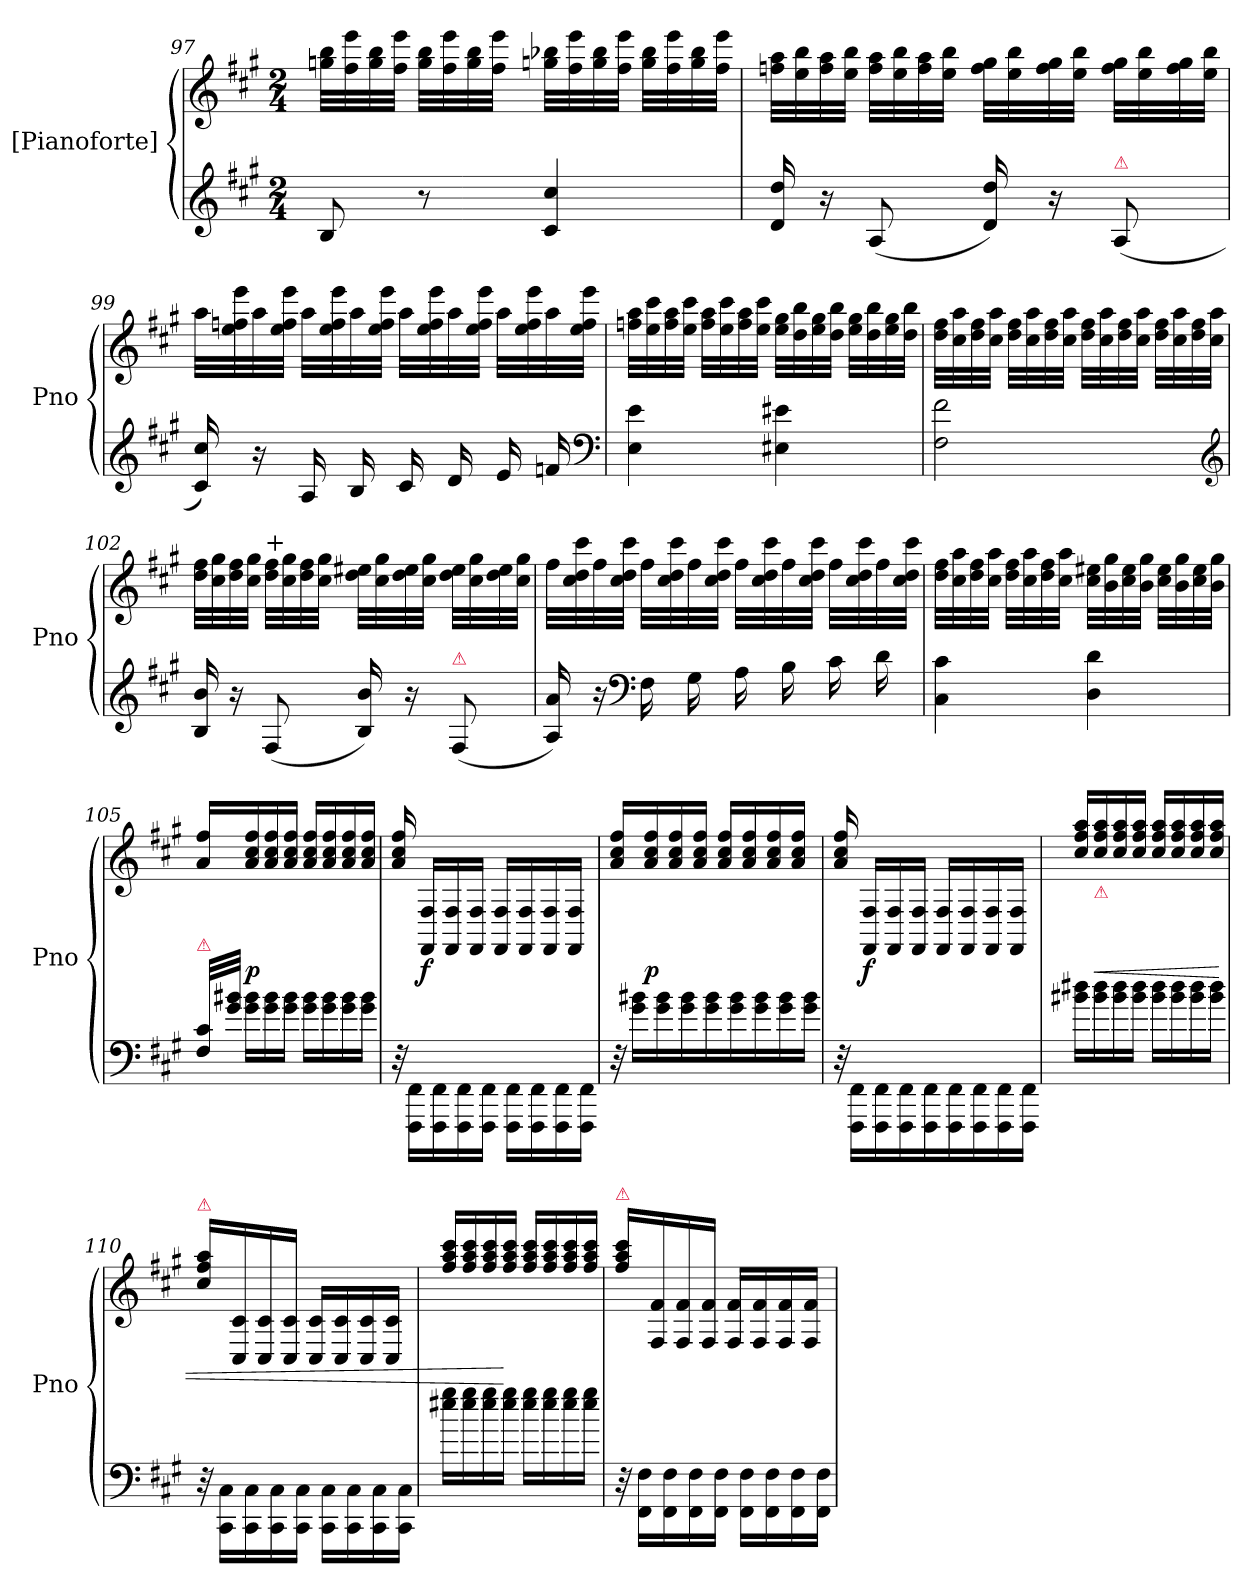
**kern	**kern	**dynam
*part2	*part1	*part1
*staff2	*staff1	*staff1
*	*I"[Pianoforte]	*
*	*I'Pno	*
*clefG2	*clefG2	*
*k[f#c#g#]	*k[f#c#g#]	*
*M2/4	*M2/4	*
=97	=97	=97
8B/	32ggn\ 32bb\LLL	.
.	32ff#\ 32eee\	.
.	32gg\ 32bb\	.
.	32ff#\ 32eee\JJJ	.
8r	32gg\ 32bb\LLL	.
.	32ff#\ 32eee\	.
.	32gg\ 32bb\	.
.	32ff#\ 32eee\JJJ	.
4c#/ 4cc#/	32ggn\ 32bb-X\LLL	.
.	32ff#\ 32eee\	.
.	32gg\ 32bb-\	.
.	32ff#\ 32eee\JJJ	.
.	32gg\ 32bb-\LLL	.
.	32ff#\ 32eee\	.
.	32gg\ 32bb-\	.
.	32ff#\ 32eee\JJJ	.
=98	=98	=98
16d/ 16dd/	32ffn\ 32aa\LLL	.
.	32ee\ 32bb\	.
16r	32ff\ 32aa\	.
.	32ee\ 32bb\JJJ	.
(8A/	32ff\ 32aa\LLL	.
.	32ee\ 32bb\	.
.	32ff\ 32aa\	.
.	32ee\ 32bb\JJJ	.
16d/ 16dd/)	32ff\ 32gg#\LLL	.
.	32ee\ 32bb\	.
16r	32ff\ 32gg#\	.
.	32ee\ 32bb\JJJ	.
!LO:TX:a:color=crimson:t=⚠	!	!
(8A/	32ff\ 32gg#\LLL	.
.	32ee\ 32bb\	.
.	32ff\ 32gg#\	.
.	32ee\ 32bb\JJJ	.
=99	=99	=99
16c#/ 16cc#/)	32aa\LLL	.
.	32ee\ 32ffn\ 32eee\	.
16r	32aa\	.
.	32ee\ 32ff\ 32eee\JJJ	.
16A/	32aa\LLL	.
.	32ee\ 32ff\ 32eee\	.
16B/	32aa\	.
.	32ee\ 32ff\ 32eee\JJJ	.
16c#/	32aa\LLL	.
.	32ee\ 32ff\ 32eee\	.
16d/	32aa\	.
.	32ee\ 32ff\ 32eee\JJJ	.
16e/	32aa\LLL	.
.	32ee\ 32ff\ 32eee\	.
16fn/	32aa\	.
.	32ee\ 32ff\ 32eee\JJJ	.
*clefF4	*	*
=100	=100	=100
4E\ 4e\	32ffn\ 32aa\LLL	.
.	32ee\ 32ccc#\	.
.	32ff\ 32aa\	.
.	32ee\ 32ccc#\JJJ	.
.	32ff\ 32aa\LLL	.
.	32ee\ 32ccc#\	.
.	32ff\ 32aa\	.
.	32ee\ 32ccc#\JJJ	.
4E#X\ 4e#X\	32ee\ 32gg#\LLL	.
.	32dd\ 32bb\	.
.	32ee\ 32gg#\	.
.	32dd\ 32bb\JJJ	.
.	32ee\ 32gg#\LLL	.
.	32dd\ 32bb\	.
.	32ee\ 32gg#\	.
.	32dd\ 32bb\JJJ	.
=101	=101	=101
2F#\ 2f#\	32dd\ 32ff#\LLL	.
.	32cc#\ 32aa\	.
.	32dd\ 32ff#\	.
.	32cc#\ 32aa\JJJ	.
.	32dd\ 32ff#\LLL	.
.	32cc#\ 32aa\	.
.	32dd\ 32ff#\	.
.	32cc#\ 32aa\JJJ	.
.	32dd\ 32ff#\LLL	.
.	32cc#\ 32aa\	.
.	32dd\ 32ff#\	.
.	32cc#\ 32aa\JJJ	.
.	32dd\ 32ff#\LLL	.
.	32cc#\ 32aa\	.
.	32dd\ 32ff#\	.
.	32cc#\ 32aa\JJJ	.
*clefG2	*	*
=102	=102	=102
16B/ 16b/	32dd\ 32ff#\LLL	.
.	32cc#\ 32gg#\	.
16r	32dd\ 32ff#\	.
.	32cc#\ 32gg#\JJJ	.
!	!LO:TX:a:t=+	!
(8F#/	32dd\ 32ff#\LLL	.
.	32cc#\ 32gg#\	.
.	32dd\ 32ff#\	.
.	32cc#\ 32gg#\JJJ	.
16B/ 16b/)	32dd\ 32ee#X\LLL	.
.	32cc#\ 32gg#\	.
16r	32dd\ 32ee#\	.
.	32cc#\ 32gg#\JJJ	.
!LO:TX:a:color=crimson:t=⚠	!	!
(8F#/	32dd\ 32ee#\LLL	.
.	32cc#\ 32gg#\	.
.	32dd\ 32ee#\	.
.	32cc#\ 32gg#\JJJ	.
=103	=103	=103
16A/ 16a/)	32ff#\LLL	.
.	32cc#\ 32dd\ 32ccc#\	.
16r	32ff#\	.
.	32cc#\ 32dd\ 32ccc#\JJJ	.
*clefF4	*	*
16F#\	32ff#\LLL	.
.	32cc#\ 32dd\ 32ccc#\	.
16G#\	32ff#\	.
.	32cc#\ 32dd\ 32ccc#\JJJ	.
16A\	32ff#\LLL	.
.	32cc#\ 32dd\ 32ccc#\	.
16B\	32ff#\	.
.	32cc#\ 32dd\ 32ccc#\JJJ	.
16c#\	32ff#\LLL	.
.	32cc#\ 32dd\ 32ccc#\	.
16d\	32ff#\	.
.	32cc#\ 32dd\ 32ccc#\JJJ	.
=104	=104	=104
4C#\ 4c#\	32dd\ 32ff#\LLL	.
.	32cc#\ 32aa\	.
.	32dd\ 32ff#\	.
.	32cc#\ 32aa\JJJ	.
.	32dd\ 32ff#\LLL	.
.	32cc#\ 32aa\	.
.	32dd\ 32ff#\	.
.	32cc#\ 32aa\JJJ	.
4D\ 4d\	32cc#\ 32ee#X\LLL	.
.	32b\ 32gg#\	.
.	32cc#\ 32ee#\	.
.	32b\ 32gg#\JJJ	.
.	32cc#\ 32ee#\LLL	.
.	32b\ 32gg#\	.
.	32cc#\ 32ee#\	.
.	32b\ 32gg#\JJJ	.
=105	=105	=105
!LO:TX:a:color=crimson:t=⚠	!	!
32F#/ 32c#/LLL	16a/ 16ff#/LL	.
32g#\ 32b#X\JJJ	.	.
16g#\ 16b#\LL	16a/ 16cc#/ 16ff#/	p
16g#\ 16b#\	16a/ 16cc#/ 16ff#/	.
16g#\ 16b#\JJ	16a/ 16cc#/ 16ff#/JJ	.
16g#\ 16b#\LL	16a/ 16cc#/ 16ff#/LL	.
16g#\ 16b#\	16a/ 16cc#/ 16ff#/	.
16g#\ 16b#\	16a/ 16cc#/ 16ff#/	.
16g#\ 16b#\JJ	16a/ 16cc#/ 16ff#/JJ	.
=106	=106	=106
32r	16a/ 16cc#/ 16ff#/	.
16FFF#\ 16FF#\LL	.	.
.	16FF#/ 16F#/LL	f
16FFF#\ 16FF#\	.	.
.	16FF#/ 16F#/	.
16FFF#\ 16FF#\	.	.
.	16FF#/ 16F#/JJ	.
16FFF#\ 16FF#\JJ	.	.
.	16FF#/ 16F#/LL	.
16FFF#\ 16FF#\LL	.	.
.	16FF#/ 16F#/	.
16FFF#\ 16FF#\	.	.
.	16FF#/ 16F#/	.
16FFF#\ 16FF#\	.	.
.	16FF#/ 16F#/JJ	.
!LO:N:vis=16	!	!
32FFF#\ 32FF#\JJ	.	.
=107	=107	=107
32r	16a/ 16cc#/ 16ff#/LL	.
16g#\ 16b#X\LL	.	.
.	16a/ 16cc#/ 16ff#/	p
16g#\ 16b#\	.	.
.	16a/ 16cc#/ 16ff#/	.
16g#\ 16b#\	.	.
.	16a/ 16cc#/ 16ff#/JJ	.
16g#\ 16b#\	.	.
.	16a/ 16cc#/ 16ff#/LL	.
16g#\ 16b#\	.	.
.	16a/ 16cc#/ 16ff#/	.
16g#\ 16b#\	.	.
.	16a/ 16cc#/ 16ff#/	.
16g#\ 16b#\	.	.
.	16a/ 16cc#/ 16ff#/JJ	.
!LO:N:vis=16	!	!
32g#\ 32b#\JJ	.	.
=108	=108	=108
32r	16a/ 16cc#/ 16ff#/	.
16FFF#\ 16FF#\LL	.	.
.	16FF#/ 16F#/LL	f
16FFF#\ 16FF#\	.	.
.	16FF#/ 16F#/	.
16FFF#\ 16FF#\	.	.
.	16FF#/ 16F#/JJ	.
16FFF#\ 16FF#\	.	.
.	16FF#/ 16F#/LL	.
16FFF#\ 16FF#\	.	.
.	16FF#/ 16F#/	.
16FFF#\ 16FF#\	.	.
.	16FF#/ 16F#/	.
16FFF#\ 16FF#\	.	.
.	16FF#/ 16F#/JJ	.
!LO:N:vis=16	!	!
32FFF#\ 32FF#\JJ	.	.
=109	=109	=109
16b#X\ 16dd#X\LL	16cc#/ 16ff#/ 16aa/LL	.
!	!LO:TX:b:color=crimson:t=⚠	!
!	!	!LO:HP:b
16b#\ 16dd#\	16cc#/ 16ff#/ 16aa/	<
16b#\ 16dd#\	16cc#/ 16ff#/ 16aa/	.
16b#\ 16dd#\JJ	16cc#/ 16ff#/ 16aa/JJ	.
16b#\ 16dd#\LL	16cc#/ 16ff#/ 16aa/LL	.
16b#\ 16dd#\	16cc#/ 16ff#/ 16aa/	.
16b#\ 16dd#\	16cc#/ 16ff#/ 16aa/	.
16b#\ 16dd#\JJ	16cc#/ 16ff#/ 16aa/JJ	.
=110	=110	=110
!	!LO:TX:a:color=crimson:t=⚠	!
32r	16cc#\ 16ff#\ 16aa\LL	.
16CC#\ 16C#\LL	.	.
.	16C#/ 16c#/	.
16CC#\ 16C#\	.	.
.	16C#/ 16c#/	.
16CC#\ 16C#\	.	.
.	16C#/ 16c#/JJ	.
16CC#\ 16C#\JJ	.	.
.	16C#/ 16c#/LL	.
16CC#\ 16C#\LL	.	.
.	16C#/ 16c#/	.
16CC#\ 16C#\	.	.
.	16C#/ 16c#/	.
16CC#\ 16C#\	.	.
.	16C#/ 16c#/JJ	.
!LO:N:vis=16	!	!
32CC#\ 32C#\JJ	.	.
=111	=111	=111
16ee#X\ 16gg#\LL	16ff#/ 16aa/ 16ccc#/LL	.
16ee#\ 16gg#\	16ff#/ 16aa/ 16ccc#/	.
16ee#\ 16gg#\	16ff#/ 16aa/ 16ccc#/	.
16ee#\ 16gg#\JJ	16ff#/ 16aa/ 16ccc#/JJ	[
16ee#\ 16gg#\LL	16ff#/ 16aa/ 16ccc#/LL	.
16ee#\ 16gg#\	16ff#/ 16aa/ 16ccc#/	.
16ee#\ 16gg#\	16ff#/ 16aa/ 16ccc#/	.
16ee#\ 16gg#\JJ	16ff#/ 16aa/ 16ccc#/JJ	.
=112	=112	=112
!	!LO:TX:a:color=crimson:t=⚠	!
32r	16ff#\ 16aa\ 16ccc#\LL	.
16FF#\ 16F#\LL	.	.
.	16F#/ 16f#/	.
16FF#\ 16F#\	.	.
.	16F#/ 16f#/	.
16FF#\ 16F#\	.	.
.	16F#/ 16f#/JJ	.
16FF#\ 16F#\JJ	.	.
.	16F#/ 16f#/LL	.
16FF#\ 16F#\LL	.	.
.	16F#/ 16f#/	.
16FF#\ 16F#\	.	.
.	16F#/ 16f#/	.
16FF#\ 16F#\	.	.
.	16F#/ 16f#/JJ	.
!LO:N:vis=16	!	!
32FF#\ 32F#\JJ	.	.
=	=	=
*-	*-	*-
